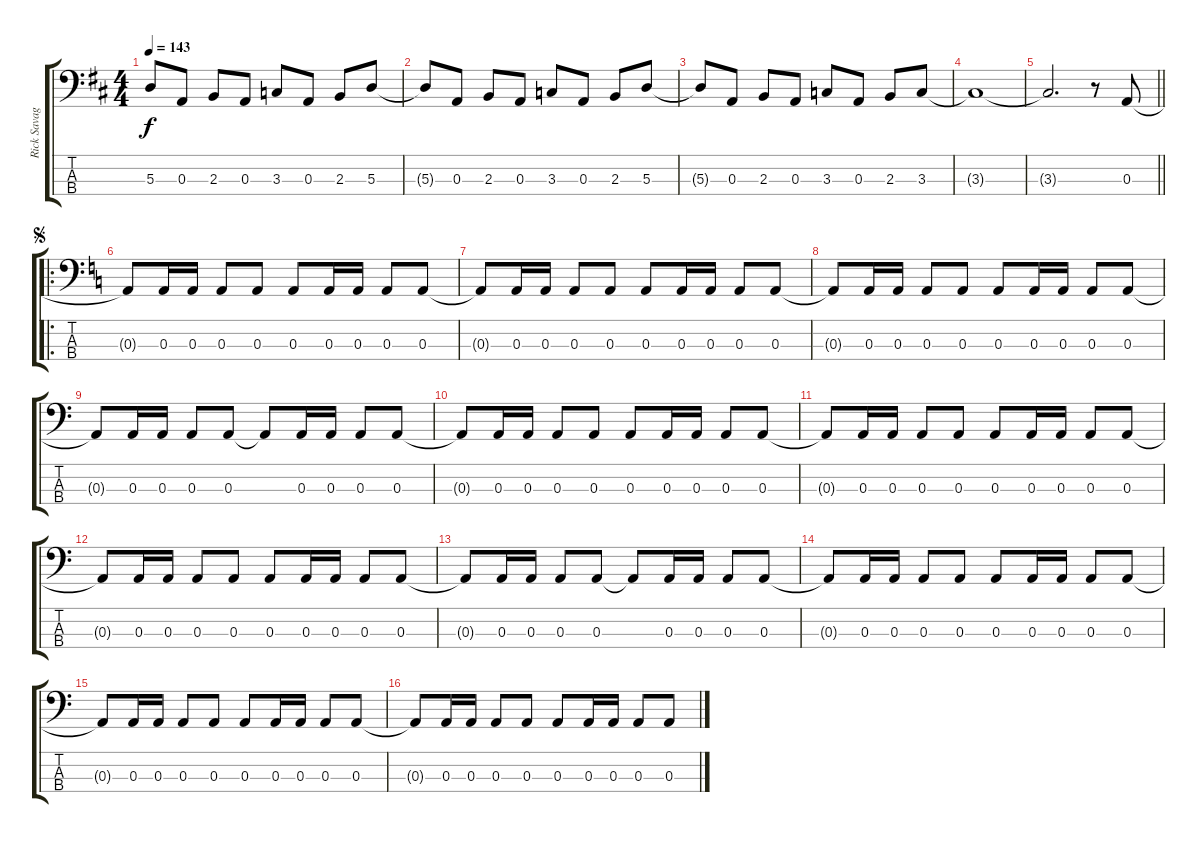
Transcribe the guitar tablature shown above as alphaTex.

\track ("Rick Savage" "Rick Savag") {instrument electricbasspick}
\staff {score tabs}
\tuning (G2 D2 A1 E1) {hide}
\ts (4 4)
\tempo 143
\clef f4
\ks d
5.3{t}.8{dy f} 0.3.8 2.3.8 0.3.8 3.3.8 0.3.8 2.3.8 5.3.8 |
5.3{t}.8 0.3.8 2.3.8 0.3.8 3.3.8 0.3.8 2.3.8 5.3.8 |
5.3{t}.8 0.3.8 2.3.8 0.3.8 3.3.8 0.3.8 2.3.8 3.3.8 |
3.3{t}.1 |
\barLineRight lightlight
3.3{t}.2{d} r.8 0.3.8 |
\ro
\jump segno
\ks aminor
0.3{t}.8 0.3.16 0.3.16 0.3.8 0.3.8 0.3.8 0.3.16 0.3.16 0.3.8 0.3.8 |
0.3{t}.8 0.3.16 0.3.16 0.3.8 0.3.8 0.3.8 0.3.16 0.3.16 0.3.8 0.3.8 |
0.3{t}.8 0.3.16 0.3.16 0.3.8 0.3.8 0.3.8 0.3.16 0.3.16 0.3.8 0.3.8 |
0.3{t}.8 0.3.16 0.3.16 0.3.8 0.3.8 0.3{t}.8 0.3.16 0.3.16 0.3.8 0.3.8 |
0.3{t}.8 0.3.16 0.3.16 0.3.8 0.3.8 0.3.8 0.3.16 0.3.16 0.3.8 0.3.8 |
0.3{t}.8 0.3.16 0.3.16 0.3.8 0.3.8 0.3.8 0.3.16 0.3.16 0.3.8 0.3.8 |
0.3{t}.8 0.3.16 0.3.16 0.3.8 0.3.8 0.3.8 0.3.16 0.3.16 0.3.8 0.3.8 |
0.3{t}.8 0.3.16 0.3.16 0.3.8 0.3.8 0.3{t}.8 0.3.16 0.3.16 0.3.8 0.3.8 |
0.3{t}.8 0.3.16 0.3.16 0.3.8 0.3.8 0.3.8 0.3.16 0.3.16 0.3.8 0.3.8 |
0.3{t}.8 0.3.16 0.3.16 0.3.8 0.3.8 0.3.8 0.3.16 0.3.16 0.3.8 0.3.8 |
0.3{t}.8 0.3.16 0.3.16 0.3.8 0.3.8 0.3.8 0.3.16 0.3.16 0.3.8 0.3.8
